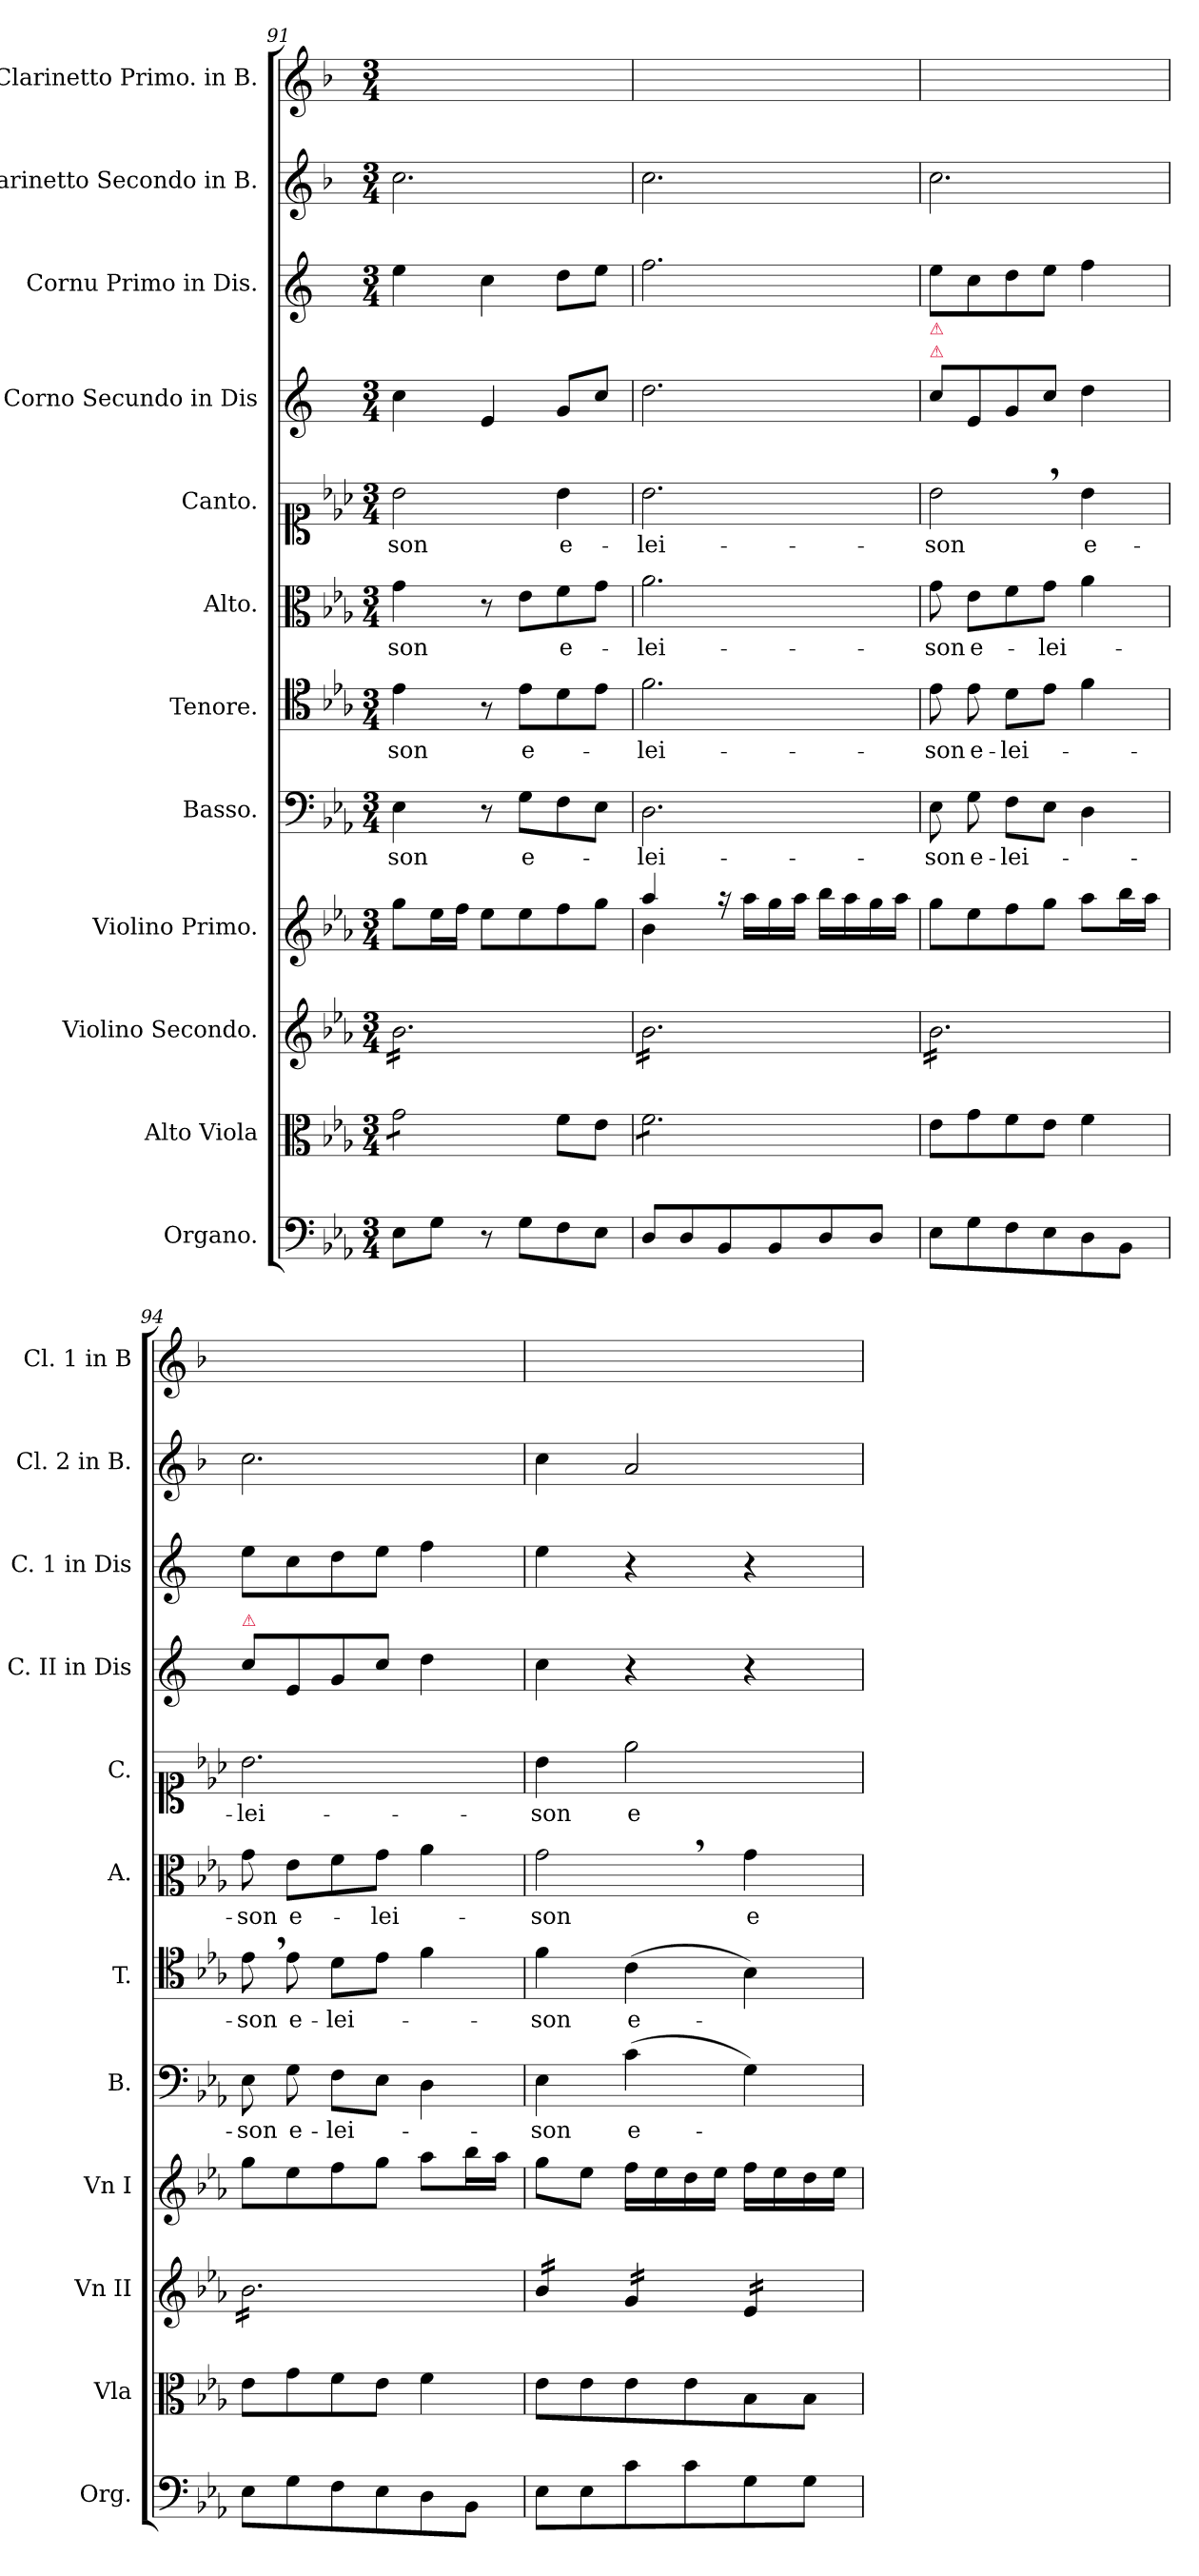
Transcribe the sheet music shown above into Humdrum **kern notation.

**kern	**kern	**kern	**kern	**kern	**text	**kern	**text	**kern	**text	**kern	**text	**kern	**kern	**kern	**kern
*part12	*part11	*part10	*part9	*part8	*part8	*part7	*part7	*part6	*part6	*part5	*part5	*part4	*part3	*part2	*part1
*staff12	*staff11	*staff10	*staff9	*staff8	*staff8	*staff7	*staff7	*staff6	*staff6	*staff5	*staff5	*staff4	*staff3	*staff2	*staff1
*I"Organo.	*I"Alto Viola	*I"Violino Secondo.	*I"Violino Primo.	*I"Basso.	*	*I"Tenore.	*	*I"Alto.	*	*I"Canto.	*	*I"Corno Secundo in Dis	*I"Cornu Primo in Dis.	*I"Clarinetto Secondo in B.	*I"Clarinetto Primo. in B.
*I'Org.	*I'Vla	*I'Vn II	*I'Vn I	*I'B.	*	*I'T.	*	*I'A.	*	*I'C.	*	*I'C. II in Dis	*I'C. 1 in Dis	*I'Cl. 2 in B.	*I'Cl. 1 in B
*clefF4	*clefC3	*clefG2	*clefG2	*clefF4	*	*clefC4	*	*clefC3	*	*clefC1	*	*clefG2	*clefG2	*clefG2	*clefG2
*	*	*	*	*	*	*	*	*	*	*	*	*ITrd-2c-3	*ITrd5c9	*ITrd1c2	*ITrd1c2
*k[b-e-a-]	*k[b-e-a-]	*k[b-e-a-]	*k[b-e-a-]	*k[b-e-a-]	*	*k[b-e-a-]	*	*k[b-e-a-]	*	*k[b-e-a-]	*	*k[b-e-a-]	*k[b-e-a-]	*k[b-e-a-]	*k[b-e-a-]
*E-:	*E-:	*E-:	*E-:	*E-:	*	*E-:	*	*E-:	*	*E-:	*	*E-:	*E-:	*E-:	*E-:
*M3/4	*M3/4	*M3/4	*M3/4	*M3/4	*	*M3/4	*	*M3/4	*	*M3/4	*	*M3/4	*M3/4	*M3/4	*M3/4
=91	=91	=91	=91	=91	=91	=91	=91	=91	=91	=91	=91	=91	=91	=91	=91
*	*tremolo	*	*	*	*	*	*	*	*	*	*	*	*	*	*
*	*	*tremolo	*	*	*	*	*	*	*	*	*	*	*	*	*
8E-\L	8g\L	16b-\LL	8gg\L	4E-\	-son	4e-\	-son	4g\	-son	2b-\	-son	4ee-\	4g\	2.b-\	2.ryy
.	.	16b-\	.	.	.	.	.	.	.	.	.	.	.	.	.
8G\J	8g\	16b-\	16ee-\L	.	.	.	.	.	.	.	.	.	.	.	.
.	.	16b-\	16ff\JJ	.	.	.	.	.	.	.	.	.	.	.	.
8r	8g\	16b-\	8ee-\L	8r	.	8r	.	8r	.	.	.	4g/	4e-\	.	.
.	.	16b-\	.	.	.	.	.	.	.	.	.	.	.	.	.
8G\L	8g\J	16b-\	8ee-\	8G\L	e-	8e-\L	e-	8e-\L	.	.	.	.	.	.	.
*	*Xtremolo	*	*	*	*	*	*	*	*	*	*	*	*	*	*
.	.	16b-\	.	.	.	.	.	.	.	.	.	.	.	.	.
!	!	!	!	!	!	!	!	!	!	!	!LO:LY:i	!	!	!	!
8F\	8f\L	16b-\	8ff\	8F\	.	8d\	.	8f\	e-	4b-\	e-	8b-/L	8f\L	.	.
.	.	16b-\	.	.	.	.	.	.	.	.	.	.	.	.	.
8E-\J	8e-\J	16b-\	8gg\J	8E-\J	.	8e-\J	.	8g\J	.	.	.	8ee-/J	8g\J	.	.
.	.	16b-\JJ	.	.	.	.	.	.	.	.	.	.	.	.	.
=92	=92	=92	=92	=92	=92	=92	=92	=92	=92	=92	=92	=92	=92	=92	=92
*	*	*	*^	*	*	*	*	*	*	*	*	*	*	*	*
!	!	!	!	!	!	!	!	!	!	!	!	!LO:LY:i	!	!	!	!
*	*tremolo	*	*	*	*	*	*	*	*	*	*	*	*	*	*	*
8D/L	8f\L	16b-\LL	4aa-/	4b-\	2.D\	-lei-	2.f\	-lei-	2.a-\	-lei-	2.b-\	-lei-	2.ff\	2.a-\	2.b-\	2.ryy
.	.	16b-\	.	.	.	.	.	.	.	.	.	.	.	.	.	.
8D/	8f\	16b-\	.	.	.	.	.	.	.	.	.	.	.	.	.	.
.	.	16b-\	.	.	.	.	.	.	.	.	.	.	.	.	.	.
8BB-/	8f\	16b-\	16raa	2b-\yy	.	.	.	.	.	.	.	.	.	.	.	.
.	.	16b-\	16aa-\LL	.	.	.	.	.	.	.	.	.	.	.	.	.
8BB-/	8f\	16b-\	16gg\	.	.	.	.	.	.	.	.	.	.	.	.	.
.	.	16b-\	16aa-\JJ	.	.	.	.	.	.	.	.	.	.	.	.	.
8D/	8f\	16b-\	16bb-\LL	.	.	.	.	.	.	.	.	.	.	.	.	.
.	.	16b-\	16aa-\	.	.	.	.	.	.	.	.	.	.	.	.	.
8D/J	8f\J	16b-\	16gg\	.	.	.	.	.	.	.	.	.	.	.	.	.
*	*Xtremolo	*	*	*	*	*	*	*	*	*	*	*	*	*	*	*
.	.	16b-\JJ	16aa-\JJ	.	.	.	.	.	.	.	.	.	.	.	.	.
*	*	*	*v	*v	*	*	*	*	*	*	*	*	*	*	*	*
=93	=93	=93	=93	=93	=93	=93	=93	=93	=93	=93	=93	=93	=93	=93	=93
!	!	!	!	!	!	!	!	!	!	!	!	!LO:TX:a:color=crimson:t=⚠	!	!	!
!	!	!	!	!	!	!	!	!	!	!	!	!LO:TX:a:color=crimson:t=⚠	!	!	!
!	!	!	!	!	!	!	!	!	!	!	!LO:LY:i	!	!	!	!
8E-\L	8e-\L	16b-\LL	8gg\L	8E-\	-son	8e-\	-son	8g\	-son	2b-,>\	-son	8ee-\L	8g\L	2.b-\	2.ryy
.	.	16b-\	.	.	.	.	.	.	.	.	.	.	.	.	.
!	!	!	!	!	!	!	!LO:LY:i	!	!	!	!	!	!	!	!
8G\	8g\	16b-\	8ee-\	8G\	e-	8e-\	e-	8e-\L	e-	.	.	8g/	8e-\	.	.
.	.	16b-\	.	.	.	.	.	.	.	.	.	.	.	.	.
!	!	!	!	!	!	!	!LO:LY:i	!	!	!	!	!	!	!	!
8F\	8f\	16b-\	8ff\	8F\L	-lei-	8d\L	-lei-	8f\	.	.	.	8b-/	8f\	.	.
.	.	16b-\	.	.	.	.	.	.	.	.	.	.	.	.	.
8E-\	8e-\J	16b-\	8gg\J	8E-\J	.	8e-\J	.	8g\J	-lei-	.	.	8ee-\J	8g\J	.	.
.	.	16b-\	.	.	.	.	.	.	.	.	.	.	.	.	.
!	!	!	!	!	!	!	!	!	!	!	!LO:LY:i	!	!	!	!
8D\	4f\	16b-\	8aa-\L	4D\	.	4f\	.	4a-\	.	4b-\	e-	4ff\	4a-\	.	.
.	.	16b-\	.	.	.	.	.	.	.	.	.	.	.	.	.
8BB-\J	.	16b-\	16bb-\L	.	.	.	.	.	.	.	.	.	.	.	.
.	.	16b-\JJ	16aa-\JJ	.	.	.	.	.	.	.	.	.	.	.	.
=94	=94	=94	=94	=94	=94	=94	=94	=94	=94	=94	=94	=94	=94	=94	=94
!	!	!	!	!	!	!	!	!	!	!	!	!LO:TX:a:color=crimson:t=⚠	!	!	!
!	!	!	!	!	!	!	!LO:LY:i	!	!	!	!LO:LY:i	!	!	!	!
8E-\L	8e-\L	16b-\LL	8gg\L	8E-\	-son	8e-,>\	-son	8g\	-son	2.b-\	-lei-	8ee-\L	8g\L	2.b-\	2.ryy
.	.	16b-\	.	.	.	.	.	.	.	.	.	.	.	.	.
!	!	!	!	!	!	!	!	!	!LO:LY:i	!	!	!	!	!	!
8G\	8g\	16b-\	8ee-\	8G\	e-	8e-\	e-	8e-\L	e-	.	.	8g/	8e-\	.	.
.	.	16b-\	.	.	.	.	.	.	.	.	.	.	.	.	.
8F\	8f\	16b-\	8ff\	8F\L	-lei-	8d\L	-lei-	8f\	.	.	.	8b-/	8f\	.	.
.	.	16b-\	.	.	.	.	.	.	.	.	.	.	.	.	.
!	!	!	!	!	!	!	!	!	!LO:LY:i	!	!	!	!	!	!
8E-\	8e-\J	16b-\	8gg\J	8E-\J	.	8e-\J	.	8g\J	-lei-	.	.	8ee-\J	8g\J	.	.
.	.	16b-\	.	.	.	.	.	.	.	.	.	.	.	.	.
8D\	4f\	16b-\	8aa-\L	4D\	.	4f\	.	4a-\	.	.	.	4ff\	4a-\	.	.
.	.	16b-\	.	.	.	.	.	.	.	.	.	.	.	.	.
8BB-\J	.	16b-\	16bb-\L	.	.	.	.	.	.	.	.	.	.	.	.
.	.	16b-\JJ	16aa-\JJ	.	.	.	.	.	.	.	.	.	.	.	.
=95	=95	=95	=95	=95	=95	=95	=95	=95	=95	=95	=95	=95	=95	=95	=95
!	!	!	!	!	!	!	!	!	!LO:LY:i	!	!LO:LY:i	!	!	!	!
8E-\L	8e-\L	16b-/LL	8gg\L	4E-\	-son	4f\	-son	2g,>\	-son	4b-\	-son	4ee-\	4g\	4b-\	2.ryy
.	.	16b-/	.	.	.	.	.	.	.	.	.	.	.	.	.
8E-\	8e-\	16b-/	8ee-\J	.	.	.	.	.	.	.	.	.	.	.	.
.	.	16b-/JJ	.	.	.	.	.	.	.	.	.	.	.	.	.
!	!	!	!	!	!	!	!	!	!	!	!LO:LY:i	!	!	!	!
8c\	8e-\	16g/LL	16ff\LL	(4c\	e-	(4c\	e-	.	.	2ee-\	e-	4r	4r	2g/	.
.	.	16g/	16ee-\	.	.	.	.	.	.	.	.	.	.	.	.
8c\	8e-\	16g/	16dd\	.	.	.	.	.	.	.	.	.	.	.	.
.	.	16g/JJ	16ee-\JJ	.	.	.	.	.	.	.	.	.	.	.	.
!	!	!	!	!	!	!	!	!	!LO:LY:i	!	!	!	!	!	!
8G\	8B-\	16e-/LL	16ff\LL	4G\)	.	4B-\)	.	4g\	e-	.	.	4r	4r	.	.
.	.	16e-/	16ee-\	.	.	.	.	.	.	.	.	.	.	.	.
8G\J	8B-\J	16e-/	16dd\	.	.	.	.	.	.	.	.	.	.	.	.
.	.	16e-/JJ	16ee-\JJ	.	.	.	.	.	.	.	.	.	.	.	.
*	*	*Xtremolo	*	*	*	*	*	*	*	*	*	*	*	*	*
=	=	=	=	=	=	=	=	=	=	=	=	=	=	=	=
*-	*-	*-	*-	*-	*-	*-	*-	*-	*-	*-	*-	*-	*-	*-	*-
